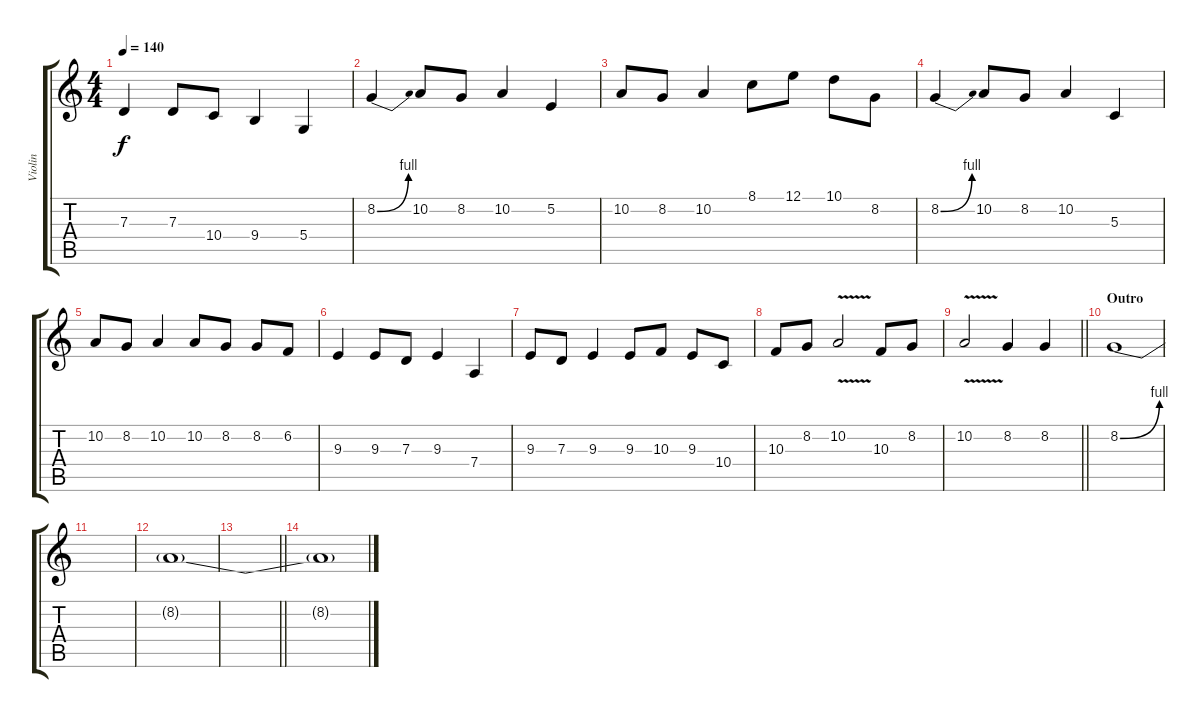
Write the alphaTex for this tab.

\track ("Violin" "Violin") {instrument violin}
\staff {score tabs}
\tuning (E4 B3 G3 D3 A2 E2) {hide}
\ts (4 4)
\tempo 140
\clef g2
\ks c
7.3.4{dy f} 7.3.8 10.4.8 9.4.4 5.4.4 |
8.2{be (bend 0 0 60 4)}.4 10.2.8 8.2.8 10.2.4 5.2.4 |
10.2.8 8.2.8 10.2.4 8.1.8 12.1.8 10.1.8 8.2.8 |
8.2{be (bend 0 0 60 4)}.4 10.2.8 8.2.8 10.2.4 5.3.4 |
10.2.8 8.2.8 10.2.4 10.2.8 8.2.8 8.2.8 6.2.8 |
9.3.4 9.3.8 7.3.8 9.3.4 7.4.4 |
9.3.8 7.3.8 9.3.4 9.3.8 10.3.8 9.3.8 10.4.8 |
10.3.8 8.2.8 10.2{v}.2 10.3.8 8.2.8 |
\barLineRight lightlight
10.2{v}.2 8.2.4 8.2.4 |
\section ("" "Outro")
8.2{be (bend 0 0 60 4)}.1 |
|
8.2{t}.1 |
\barLineRight lightlight
|
8.2{t}.1
